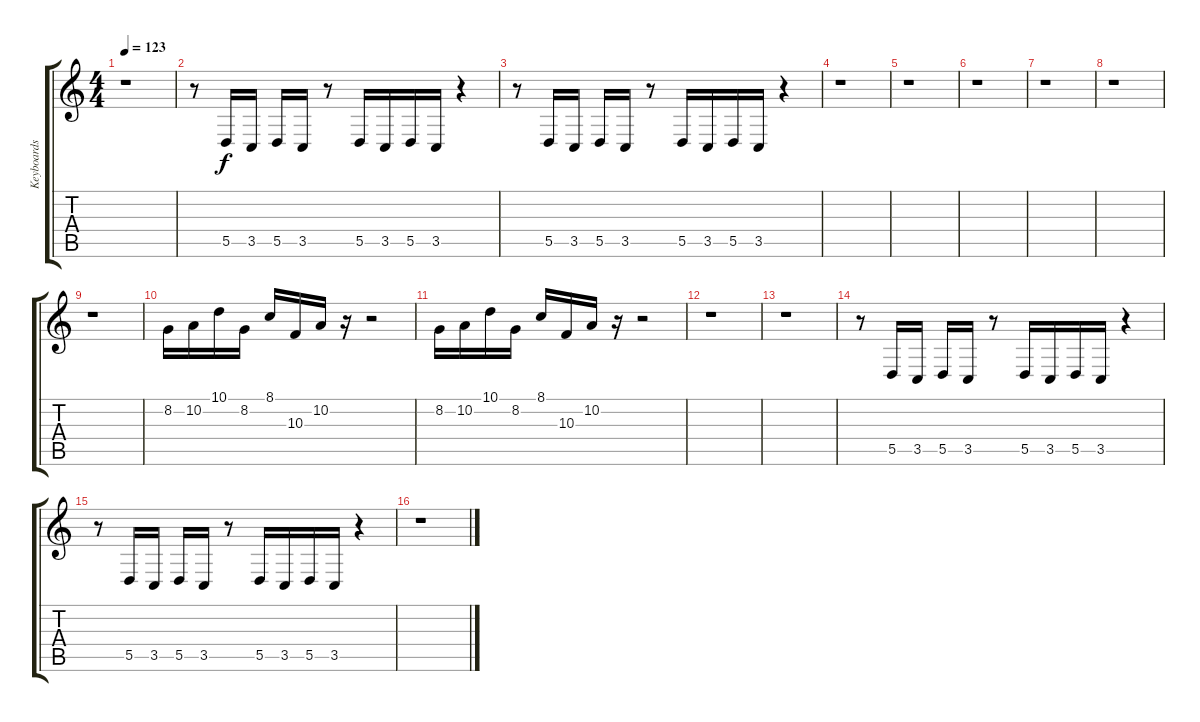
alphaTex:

\track ("Keyboards 1" "Keyboards ") {instrument lead2sawtooth}
\staff {score tabs}
\tuning (E4 B3 G3 D3 A2 E2) {hide}
\ts (4 4)
\tempo 123
\clef g2
\ks c
r.1{dy f} |
r.8 5.5.16 3.5.16 5.5.16 3.5.16 r.8 5.5.16 3.5.16 5.5.16 3.5.16 r.4 |
r.8 5.5.16 3.5.16 5.5.16 3.5.16 r.8 5.5.16 3.5.16 5.5.16 3.5.16 r.4 |
r.1 |
r.1 |
r.1 |
r.1 |
r.1 |
r.1 |
8.2.16 10.2.16 10.1.16 8.2.16 8.1.16 10.3.16 10.2.16 r.16 r.2 |
8.2.16 10.2.16 10.1.16 8.2.16 8.1.16 10.3.16 10.2.16 r.16 r.2 |
r.1 |
r.1 |
r.8 5.5.16 3.5.16 5.5.16 3.5.16 r.8 5.5.16 3.5.16 5.5.16 3.5.16 r.4 |
r.8 5.5.16 3.5.16 5.5.16 3.5.16 r.8 5.5.16 3.5.16 5.5.16 3.5.16 r.4 |
r.1
